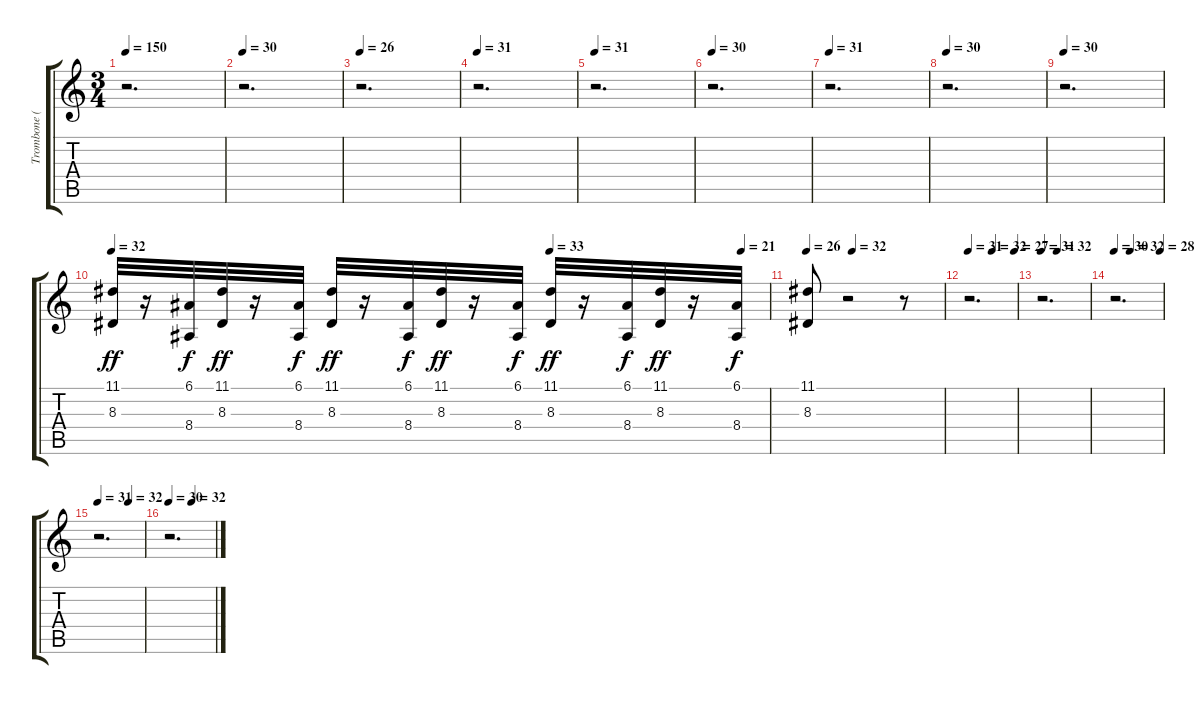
\track ("Trombone (x2)" "Trombone (") {instrument trombone}
\staff {score tabs}
\tuning (E4 B3 G3 D3 A2 E2) {hide}
\ts (3 4)
\tempo 150
\clef g2
\ks c
r.2{d dy ff instrument trombone} |
\tempo 30
r.2{d} |
\tempo 26
r.2{d} |
\tempo 31
r.2{d} |
\tempo 31
r.2{d} |
\tempo 30
r.2{d} |
\tempo 31
r.2{d} |
\tempo 30
r.2{d} |
\tempo 30
r.2{d} |
\tempo 32
\tempo (33 0.6666666666666666)
\tempo (21 0.9583333333333334)
(11.1 8.3).32{instrument trumpet} r.16 (6.1 8.4).32{dy f} (11.1 8.3).32{dy ff} r.16 (6.1 8.4).32{dy f} (11.1 8.3).32{dy ff} r.16 (6.1 8.4).32{dy f} (11.1 8.3).32{dy ff} r.16 (6.1 8.4).32{dy f} (11.1 8.3).32{dy ff} r.16 (6.1 8.4).32{dy f} (11.1 8.3).32{dy ff} r.16 (6.1 8.4).32{dy f} |
\tempo 26
\tempo (32 0.3333333333333333)
(11.1 8.3).8 r.2 r.8 |
\tempo 31
\tempo (32 0.5)
\tempo (27 0.9583333333333334)
r.2{d} |
\tempo 31
\tempo (32 0.3333333333333333)
r.2{d} |
\tempo 30
\tempo (32 0.3333333333333333)
\tempo (28 0.9583333333333334)
r.2{d} |
\tempo 31
\tempo (32 0.6666666666666666)
r.2{d} |
\tempo 30
\tempo (32 0.5)
r.2{d}
